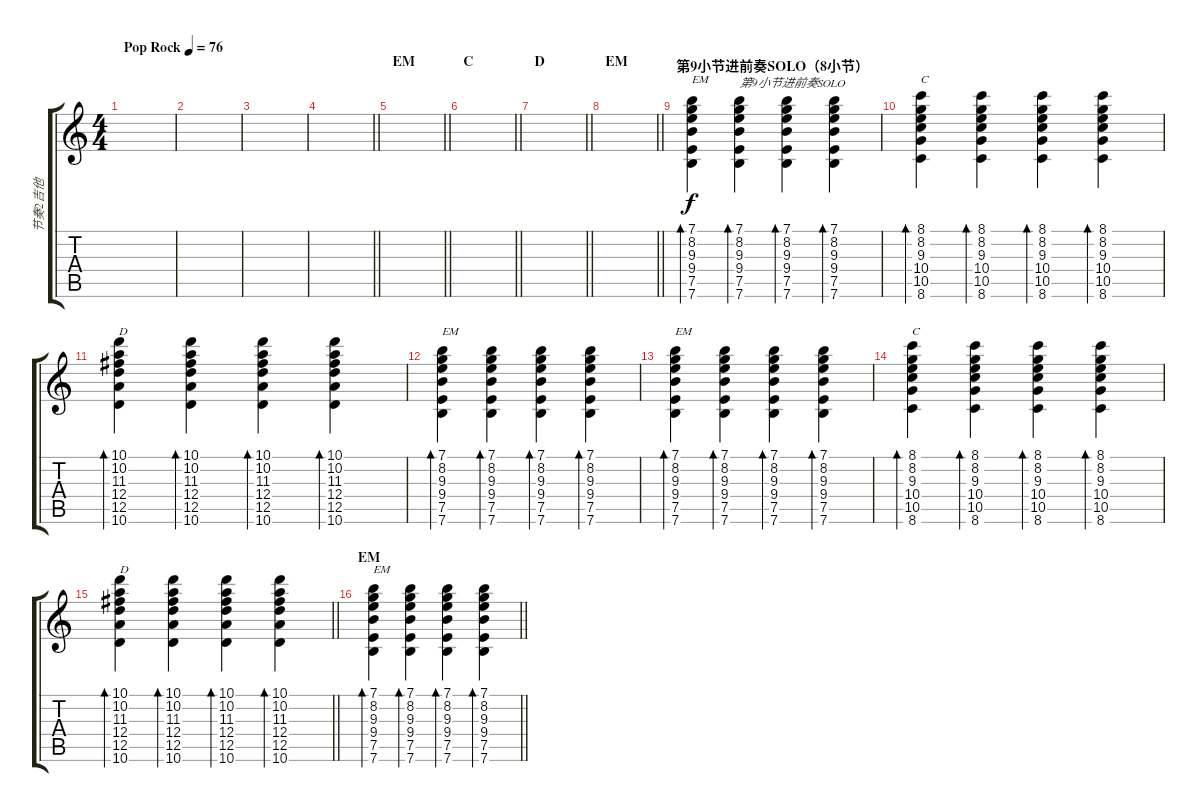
\track ("节奏2吉他" "节奏2吉他") {instrument acousticguitarsteel}
\staff {score tabs}
\tuning (E4 B3 G3 D3 A2 E2) {hide}
\ts (4 4)
\tempo (76 "Pop Rock")
\clef g2
\ks c
|
|
|
\barLineRight lightlight
|
\section ("" "EM")
\barLineRight lightlight
|
\section ("" "C")
\barLineRight lightlight
|
\section ("" "D")
\barLineRight lightlight
|
\section ("" "EM")
\barLineRight lightlight
|
\section ("" "第9小节进前奏SOLO（8小节）")
(7.1 8.2 9.3 9.4 7.5 7.6).4{bd 60 txt "EM"} (7.1 8.2 9.3 9.4 7.5 7.6).4{bd 60 txt "第9小节进前奏SOLO"} (7.1 8.2 9.3 9.4 7.5 7.6).4{bd 60} (7.1 8.2 9.3 9.4 7.5 7.6).4{bd 60} |
(8.1 8.2 9.3 10.4 10.5 8.6).4{bd 60 txt "C"} (8.1 8.2 9.3 10.4 10.5 8.6).4{bd 60} (8.1 8.2 9.3 10.4 10.5 8.6).4{bd 60} (8.1 8.2 9.3 10.4 10.5 8.6).4{bd 60} |
(10.1 10.2 11.3 12.4 12.5 10.6).4{bd 60 txt "D"} (10.1 10.2 11.3 12.4 12.5 10.6).4{bd 60} (10.1 10.2 11.3 12.4 12.5 10.6).4{bd 60} (10.1 10.2 11.3 12.4 12.5 10.6).4{bd 60} |
(7.1 8.2 9.3 9.4 7.5 7.6).4{bd 60 txt "EM"} (7.1 8.2 9.3 9.4 7.5 7.6).4{bd 60} (7.1 8.2 9.3 9.4 7.5 7.6).4{bd 60} (7.1 8.2 9.3 9.4 7.5 7.6).4{bd 60} |
(7.1 8.2 9.3 9.4 7.5 7.6).4{bd 60 txt "EM"} (7.1 8.2 9.3 9.4 7.5 7.6).4{bd 60} (7.1 8.2 9.3 9.4 7.5 7.6).4{bd 60} (7.1 8.2 9.3 9.4 7.5 7.6).4{bd 60} |
(8.1 8.2 9.3 10.4 10.5 8.6).4{bd 60 txt "C"} (8.1 8.2 9.3 10.4 10.5 8.6).4{bd 60} (8.1 8.2 9.3 10.4 10.5 8.6).4{bd 60} (8.1 8.2 9.3 10.4 10.5 8.6).4{bd 60} |
\barLineRight lightlight
(10.1 10.2 11.3 12.4 12.5 10.6).4{bd 60 txt "D"} (10.1 10.2 11.3 12.4 12.5 10.6).4{bd 60} (10.1 10.2 11.3 12.4 12.5 10.6).4{bd 60} (10.1 10.2 11.3 12.4 12.5 10.6).4{bd 60} |
\section ("" "EM")
\barLineRight lightlight
(7.1 8.2 9.3 9.4 7.5 7.6).4{bd 60 txt "EM"} (7.1 8.2 9.3 9.4 7.5 7.6).4{bd 60} (7.1 8.2 9.3 9.4 7.5 7.6).4{bd 60} (7.1 8.2 9.3 9.4 7.5 7.6).4{bd 60}
